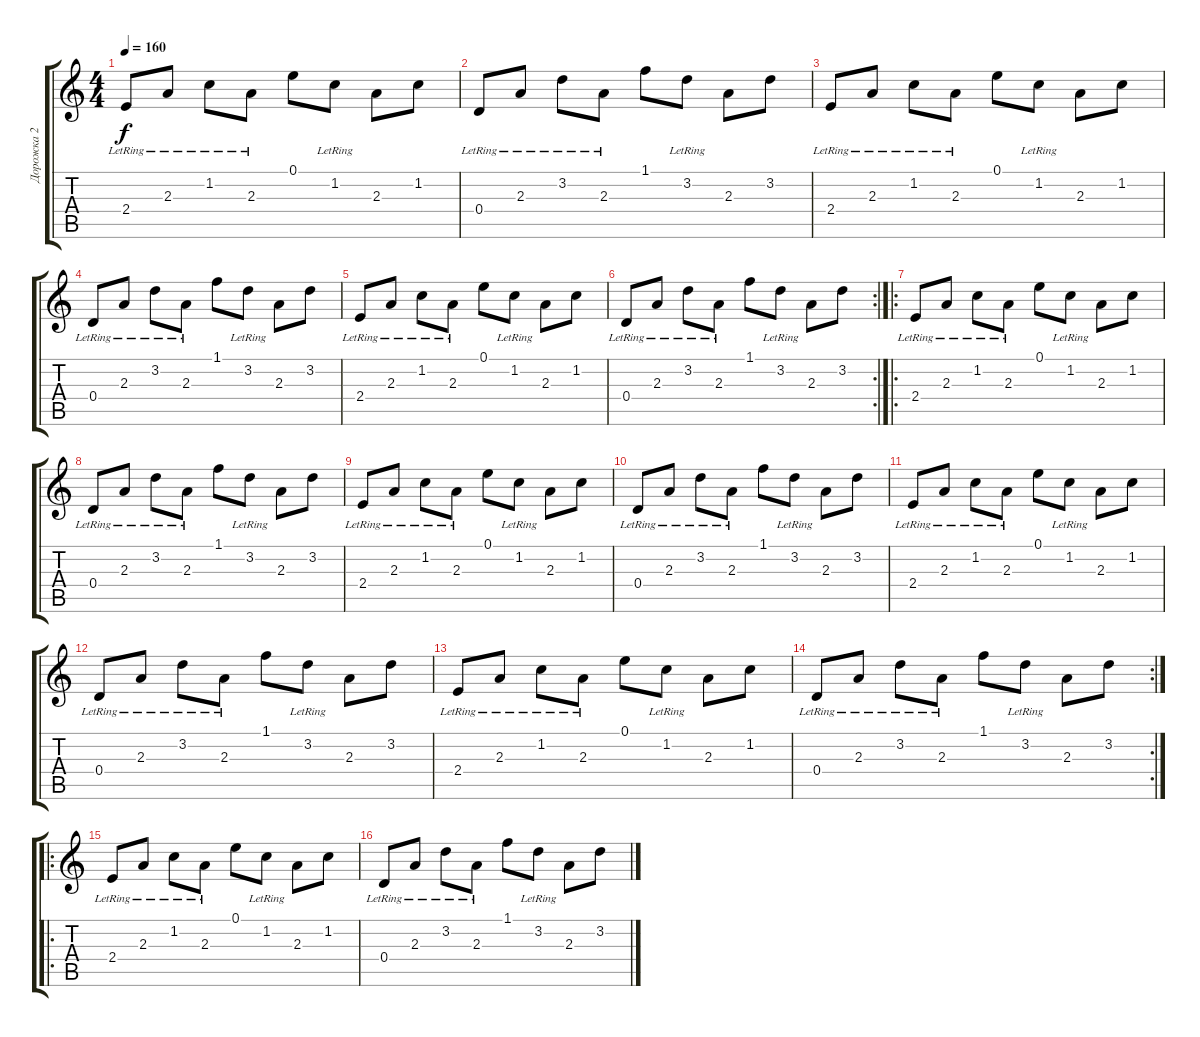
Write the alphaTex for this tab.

\track ("Дорожка 2" "Дорожка 2") {instrument acousticguitarsteel}
\staff {score tabs}
\tuning (E4 B3 G3 D3 A2 E2) {hide}
\ts (4 4)
\tempo 160
\clef g2
\ks c
2.4{lr}.8{dy f} 2.3{lr}.8 1.2{lr}.8 2.3{lr}.8 0.1.8 1.2{lr}.8 2.3.8 1.2.8 |
0.4{lr}.8 2.3{lr}.8 3.2{lr}.8 2.3{lr}.8 1.1.8 3.2{lr}.8 2.3.8 3.2.8 |
2.4{lr}.8 2.3{lr}.8 1.2{lr}.8 2.3{lr}.8 0.1.8 1.2{lr}.8 2.3.8 1.2.8 |
0.4{lr}.8 2.3{lr}.8 3.2{lr}.8 2.3{lr}.8 1.1.8 3.2{lr}.8 2.3.8 3.2.8 |
2.4{lr}.8 2.3{lr}.8 1.2{lr}.8 2.3{lr}.8 0.1.8 1.2{lr}.8 2.3.8 1.2.8 |
\rc 2
0.4{lr}.8 2.3{lr}.8 3.2{lr}.8 2.3{lr}.8 1.1.8 3.2{lr}.8 2.3.8 3.2.8 |
\ro
2.4{lr}.8 2.3{lr}.8 1.2{lr}.8 2.3{lr}.8 0.1.8 1.2{lr}.8 2.3.8 1.2.8 |
0.4{lr}.8 2.3{lr}.8 3.2{lr}.8 2.3{lr}.8 1.1.8 3.2{lr}.8 2.3.8 3.2.8 |
2.4{lr}.8 2.3{lr}.8 1.2{lr}.8 2.3{lr}.8 0.1.8 1.2{lr}.8 2.3.8 1.2.8 |
0.4{lr}.8 2.3{lr}.8 3.2{lr}.8 2.3{lr}.8 1.1.8 3.2{lr}.8 2.3.8 3.2.8 |
2.4{lr}.8 2.3{lr}.8 1.2{lr}.8 2.3{lr}.8 0.1.8 1.2{lr}.8 2.3.8 1.2.8 |
0.4{lr}.8 2.3{lr}.8 3.2{lr}.8 2.3{lr}.8 1.1.8 3.2{lr}.8 2.3.8 3.2.8 |
2.4{lr}.8 2.3{lr}.8 1.2{lr}.8 2.3{lr}.8 0.1.8 1.2{lr}.8 2.3.8 1.2.8 |
\rc 2
0.4{lr}.8 2.3{lr}.8 3.2{lr}.8 2.3{lr}.8 1.1.8 3.2{lr}.8 2.3.8 3.2.8 |
\ro
2.4{lr}.8 2.3{lr}.8 1.2{lr}.8 2.3{lr}.8 0.1.8 1.2{lr}.8 2.3.8 1.2.8 |
0.4{lr}.8 2.3{lr}.8 3.2{lr}.8 2.3{lr}.8 1.1.8 3.2{lr}.8 2.3.8 3.2.8
